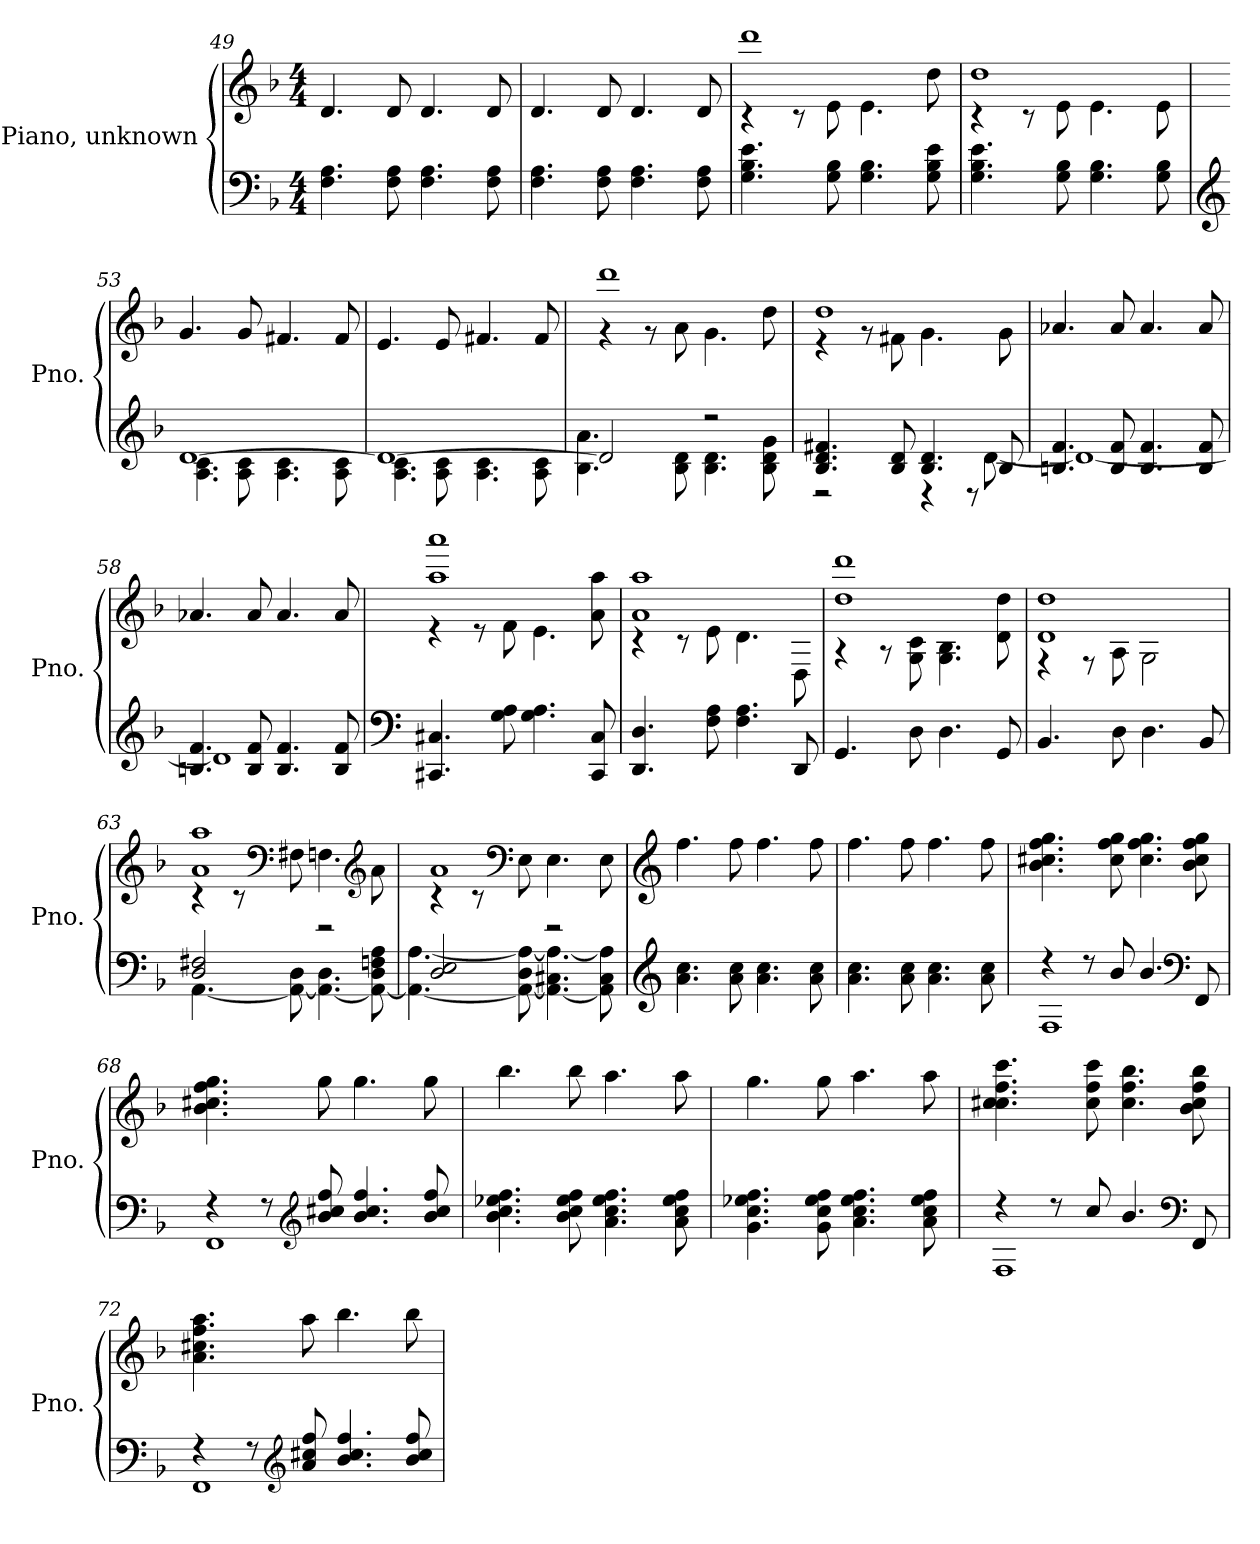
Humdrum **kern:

**kern	**kern
*part1	*part1
*staff2	*staff1
*I"Piano, unknown	*
*I'Pno.	*
*clefF4	*clefG2
*k[b-]	*k[b-]
*M4/4	*M4/4
=49	=49
4.F\ 4.A\	4.d/
8F\ 8A\	8d/
4.F\ 4.A\	4.d/
8F\ 8A\	8d/
=50	=50
4.F\ 4.A\	4.d/
8F\ 8A\	8d/
4.F\ 4.A\	4.d/
8F\ 8A\	8d/
=51	=51
*	*^
4.G\ 4.B-\ 4.e\	1ddd	4r
.	.	8r
8G\ 8B-\	.	8e\
4.G\ 4.B-\	.	4.e\
8G\ 8B-\ 8e\	.	8dd\
!!LO:LB:g=z	!!
=52	=52	=52
4.G\ 4.B-\ 4.e\	1dd	4r
.	.	8r
8G\ 8B-\	.	8e\
4.G\ 4.B-\	.	4.e\
8G\ 8B-\	.	8e\
*	*v	*v
=53	=53
*clefG2	*
*^	*
[1d	4.A\ 4.c\	4.g/
.	8A\ 8c\	8g/
.	4.A\ 4.c\	4.f#X/
.	8A\ 8c\	8f#/
=54	=54	=54
1d_	4.A\ 4.c\	4.e/
.	8A\ 8c\	8e/
.	4.A\ 4.c\	4.f#X/
.	8A\ 8c\	8f#/
=55	=55	=55
*	*	*^
2d/]	4.B-\ 4.a\	1ddd	4r
.	.	.	8r
.	8B-\ 8d\	.	8a\
2r	4.B-\ 4.d\	.	4.g\
.	8B-\ 8d\ 8g\	.	8dd\
=56	=56	=56	=56
4.B-/ 4.d/ 4.f#X/	2r	1dd	4r
.	.	.	8r
8B-/ 8d/	.	.	8f#X\
4.B-/ 4.d/	4r	.	4.g\
.	8r	.	.
8B-/	[8d\	.	8g\
*	*	*v	*v
!!LO:PB:g=z
=57	=57	=57
4.Bn/ 4.f/	1d_	4.a-X/
8B/ 8f/	.	8a-/
4.B/ 4.f/	.	4.a-/
8B/ 8f/	.	8a-/
=58	=58	=58
4.Bn/ 4.f/	1d]	4.a-X/
8B/ 8f/	.	8a-/
4.B/ 4.f/	.	4.a-/
8B/ 8f/	.	8a-/
*v	*v	*
=59	=59
*clefF4	*
*	*^
4.CC#X/ 4.C#X/	1aa 1aaa	4r
.	.	8r
8G\ 8A\	.	8f\
4.G\ 4.A\	.	4.e\
8CC#/ 8C#/	.	8a\ 8aa\
=60	=60	=60
4.DD/ 4.D/	1a 1aa	4r
.	.	8r
8F\ 8A\	.	8e\
4.F\ 4.A\	.	4.d\
8DD/	.	8D\
=61	=61	=61
4.GG/	1dd 1ddd	4r
.	.	8r
8D\	.	8G\ 8c\
4.D\	.	4.G\ 4.B-\
8GG/	.	8d\ 8dd\
!!LO:LB:g=z	!!
=62	=62	=62
4.BB-/	1d 1dd	4r
.	.	8r
8D\	.	8A\
4.D\	.	2G\
8BB-/	.	.
=63	=63	=63
*^	*	*
2D/ 2F#X/	[4.AA\	1a 1aa	4r
.	.	.	8r
*	*	*clefF4	*
.	8AA\_ 8D\	.	8F#X\
2r	4.AA\_ 4.D\	.	4.Fn\
*	*	*clefG2	*
.	8AA\_ 8D\ 8Fn\ 8A\	.	8a\
=64	=64	=64	=64
2D/ 2E/	4.AA\_ [4.A\	1a	4r
.	.	.	8r
*	*	*clefF4	*
.	8AA\_ 8D\ 8A\_	.	8E\
2r	4.AA\_ 4.C#X\ 4.A\_	.	4.E\
.	8AA\] 8C#\ 8A\]	.	8E\
*v	*v	*	*
*	*v	*v
=65	=65
*clefG2	*clefG2
4.a\ 4.cc\	4.ff\
8a\ 8cc\	8ff\
4.a\ 4.cc\	4.ff\
8a\ 8cc\	8ff\
=66	=66
4.a\ 4.cc\	4.ff\
8a\ 8cc\	8ff\
4.a\ 4.cc\	4.ff\
8a\ 8cc\	8ff\
!!LO:LB:g=z
=67	=67
*^	*
4r	1F	4.b-\ 4.cc#X\ 4.ff\ 4.gg\
8r	.	.
8b-/	.	8cc#\ 8ff\ 8gg\
4.b-/	.	4.cc#\ 4.ff\ 4.gg\
*clefF4	*	*
8FF/	.	8b-\ 8cc#\ 8ff\ 8gg\
=68	=68	=68
4r	1FF	4.b-\ 4.cc#X\ 4.ff\ 4.gg\
8r	.	.
*clefG2	*	*
8b-/ 8cc#X/ 8ff/	.	8gg\
4.b-/ 4.cc#/ 4.ff/	.	4.gg\
8b-/ 8cc#/ 8ff/	.	8gg\
*v	*v	*
=69	=69
4.b-\ 4.cc\ 4.ee-X\ 4.ff\	4.bb-\
8b-\ 8cc\ 8ee-\ 8ff\	8bb-\
4.a\ 4.cc\ 4.ee-\ 4.ff\	4.aa\
8a\ 8cc\ 8ee-\ 8ff\	8aa\
=70	=70
4.g\ 4.cc\ 4.ee-X\ 4.ff\	4.gg\
8g\ 8cc\ 8ee-\ 8ff\	8gg\
4.a\ 4.cc\ 4.ee-\ 4.ff\	4.aa\
8a\ 8cc\ 8ee-\ 8ff\	8aa\
!!LO:LB:g=z
=71	=71
*^	*
4r	1F	4.cc\ 4.cc#X\ 4.ff\ 4.ccc\
8r	.	.
8cc/	.	8cc#\ 8ff\ 8ccc\
4.b-/	.	4.cc#\ 4.ff\ 4.bb-\
*clefF4	*	*
8FF/	.	8b-\ 8cc#\ 8ff\ 8bb-\
=72	=72	=72
4r	1FF	4.a\ 4.cc#X\ 4.ff\ 4.aa\
8r	.	.
*clefG2	*	*
8a/ 8cc#X/ 8ff/	.	8aa\
4.b-/ 4.cc#/ 4.ff/	.	4.bb-\
8b-/ 8cc#/ 8ff/	.	8bb-\
*v	*v	*
=	=
*-	*-
